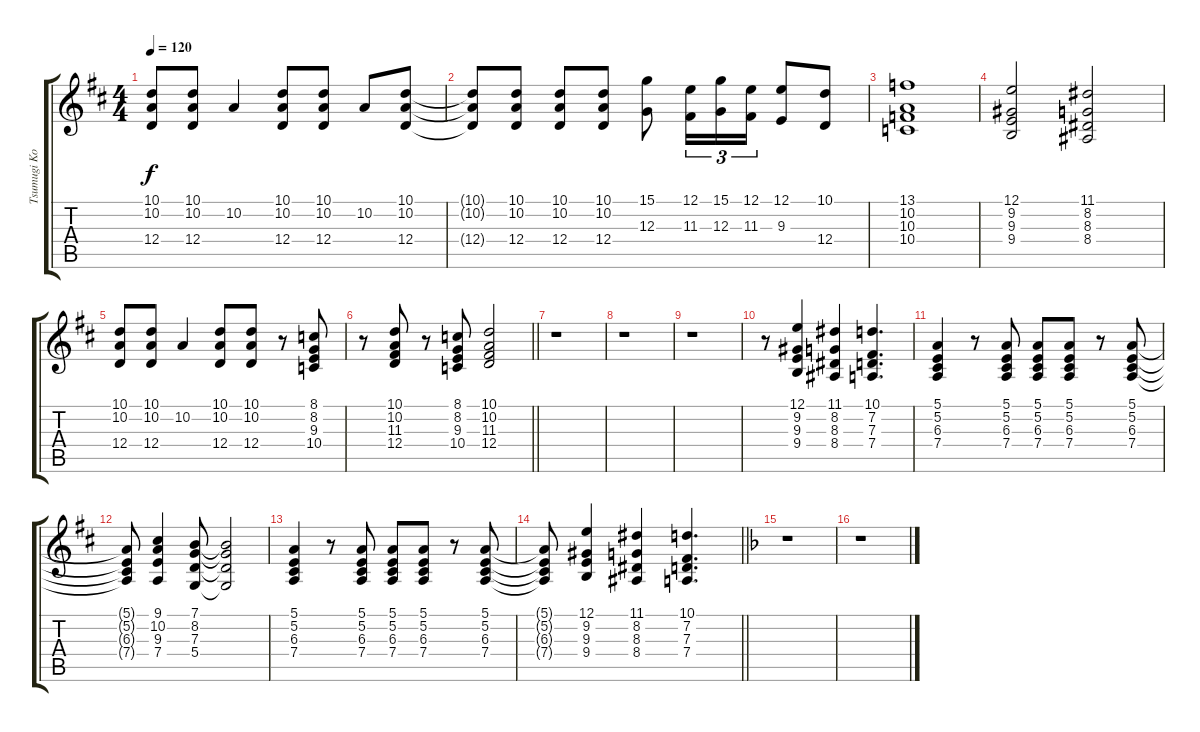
\track ("Tsumugi Kotobuki I" "Tsumugi Ko") {instrument lead2sawtooth}
\staff {score tabs}
\tuning (E4 B3 G3 D3 A2 E2) {hide}
\ts (4 4)
\tempo 120
\clef g2
\ks d
(10.1 10.2 12.4).8{dy f} (10.1 10.2 12.4).8 10.2.4 (10.1 10.2 12.4).8 (10.1 10.2 12.4).8 10.2.8 (10.1 10.2 12.4).8 |
(10.1{t} 10.2{t} 12.4{t}).8 (10.1 10.2 12.4).8 (10.1 10.2 12.4).8 (10.1 10.2 12.4).8 (15.1 12.3).8 (12.1 11.3).16{tu (3 2)} (15.1 12.3).16{tu (3 2)} (12.1 11.3).16{tu (3 2)} (12.1 9.3).8 (10.1 12.4).8 |
(13.1 10.2 10.3 10.4).1 |
(12.1 9.2 9.3 9.4).2 (11.1 8.2 8.3 8.4).2 |
(10.1 10.2 12.4).8 (10.1 10.2 12.4).8 10.2.4 (10.1 10.2 12.4).8 (10.1 10.2 12.4).8 r.8 (8.1 8.2 9.3 10.4).8 |
\barLineRight lightlight
r.8 (10.1 10.2 11.3 12.4).8 r.8 (8.1 8.2 9.3 10.4).8 (10.1 10.2 11.3 12.4).2 |
r.1 |
r.1 |
r.1 |
r.8 (12.1 9.2 9.3 9.4).4 (11.1 8.2 8.3 8.4).4 (10.1 7.2 7.3 7.4).4{d} |
(5.1 5.2 6.3 7.4).4 r.8 (5.1 5.2 6.3 7.4).8 (5.1 5.2 6.3 7.4).8 (5.1 5.2 6.3 7.4).8 r.8 (5.1 5.2 6.3 7.4).8 |
(5.1{t} 5.2{t} 6.3{t} 7.4{t}).8 (9.1 10.2 9.3 7.4).4 (7.1 8.2 7.3 5.4).8 (7.1{t} 8.2{t} 7.3{t} 5.4{t}).2 |
(5.1 5.2 6.3 7.4).4 r.8 (5.1 5.2 6.3 7.4).8 (5.1 5.2 6.3 7.4).8 (5.1 5.2 6.3 7.4).8 r.8 (5.1 5.2 6.3 7.4).8 |
\barLineRight lightlight
(5.1{t} 5.2{t} 6.3{t} 7.4{t}).8 (12.1 9.2 9.3 9.4).4 (11.1 8.2 8.3 8.4).4 (10.1 7.2 7.3 7.4).4{d} |
\ks f
r.1 |
r.1
